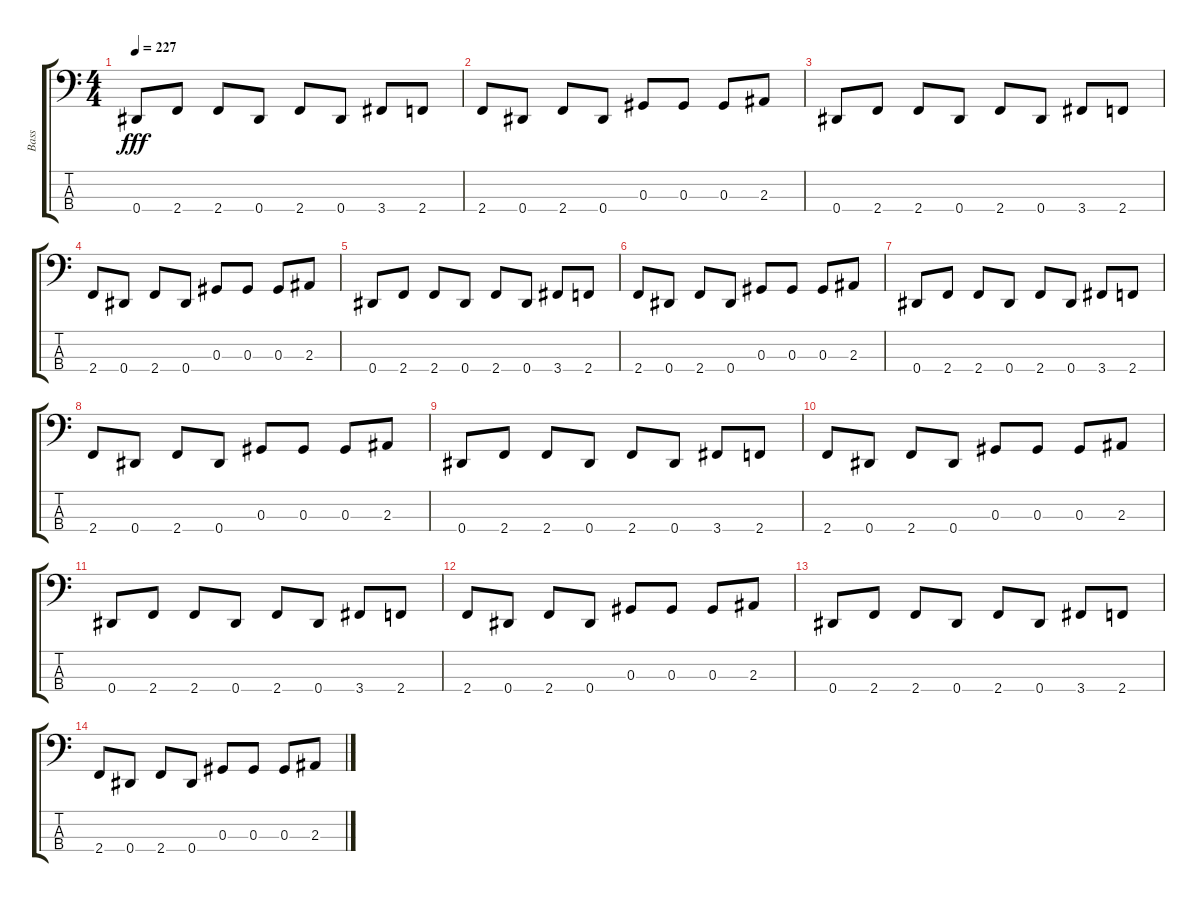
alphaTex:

\track ("Bass" "Bass") {instrument electricbassfinger}
\staff {score tabs}
\tuning (Gb2 Db2 Ab1 Eb1) {hide}
\ts (4 4)
\tempo 227
\clef f4
\ks c
0.4.8{dy fff} 2.4.8 2.4.8 0.4.8 2.4.8 0.4.8 3.4.8 2.4.8 |
2.4.8 0.4.8 2.4.8 0.4.8 0.3.8 0.3.8 0.3.8 2.3.8 |
0.4.8 2.4.8 2.4.8 0.4.8 2.4.8 0.4.8 3.4.8 2.4.8 |
2.4.8 0.4.8 2.4.8 0.4.8 0.3.8 0.3.8 0.3.8 2.3.8 |
0.4.8 2.4.8 2.4.8 0.4.8 2.4.8 0.4.8 3.4.8 2.4.8 |
2.4.8 0.4.8 2.4.8 0.4.8 0.3.8 0.3.8 0.3.8 2.3.8 |
0.4.8 2.4.8 2.4.8 0.4.8 2.4.8 0.4.8 3.4.8 2.4.8 |
2.4.8 0.4.8 2.4.8 0.4.8 0.3.8 0.3.8 0.3.8 2.3.8 |
0.4.8 2.4.8 2.4.8 0.4.8 2.4.8 0.4.8 3.4.8 2.4.8 |
2.4.8 0.4.8 2.4.8 0.4.8 0.3.8 0.3.8 0.3.8 2.3.8 |
0.4.8 2.4.8 2.4.8 0.4.8 2.4.8 0.4.8 3.4.8 2.4.8 |
2.4.8 0.4.8 2.4.8 0.4.8 0.3.8 0.3.8 0.3.8 2.3.8 |
0.4.8 2.4.8 2.4.8 0.4.8 2.4.8 0.4.8 3.4.8 2.4.8 |
2.4.8 0.4.8 2.4.8 0.4.8 0.3.8 0.3.8 0.3.8 2.3.8
